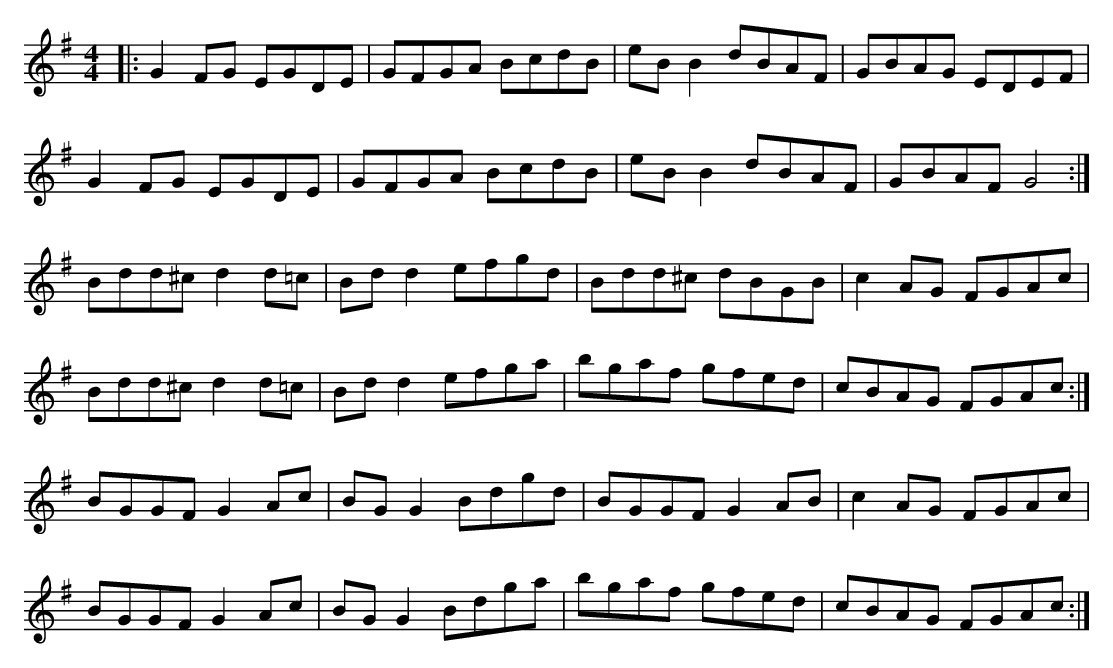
X:1
M:4/4
K:G
|:G2 FG EGDE|GFGA BcdB|eB B2 dBAF|GBAG EDEF|
G2 FG EGDE|GFGA BcdB|eB B2 dBAF|GBAF G4:|
Bdd^c d2 d=c|Bd d2 efgd|Bdd^c dBGB|c2 AG FGAc|
Bdd^c d2 d=c|Bd d2 efga|bgaf gfed|cBAG FGAc:|
BGGF G2 Ac|BG G2 Bdgd|BGGF G2 AB|c2 AG FGAc|
BGGF G2 Ac|BG G2 Bdga|bgaf gfed|cBAG FGAc:|
